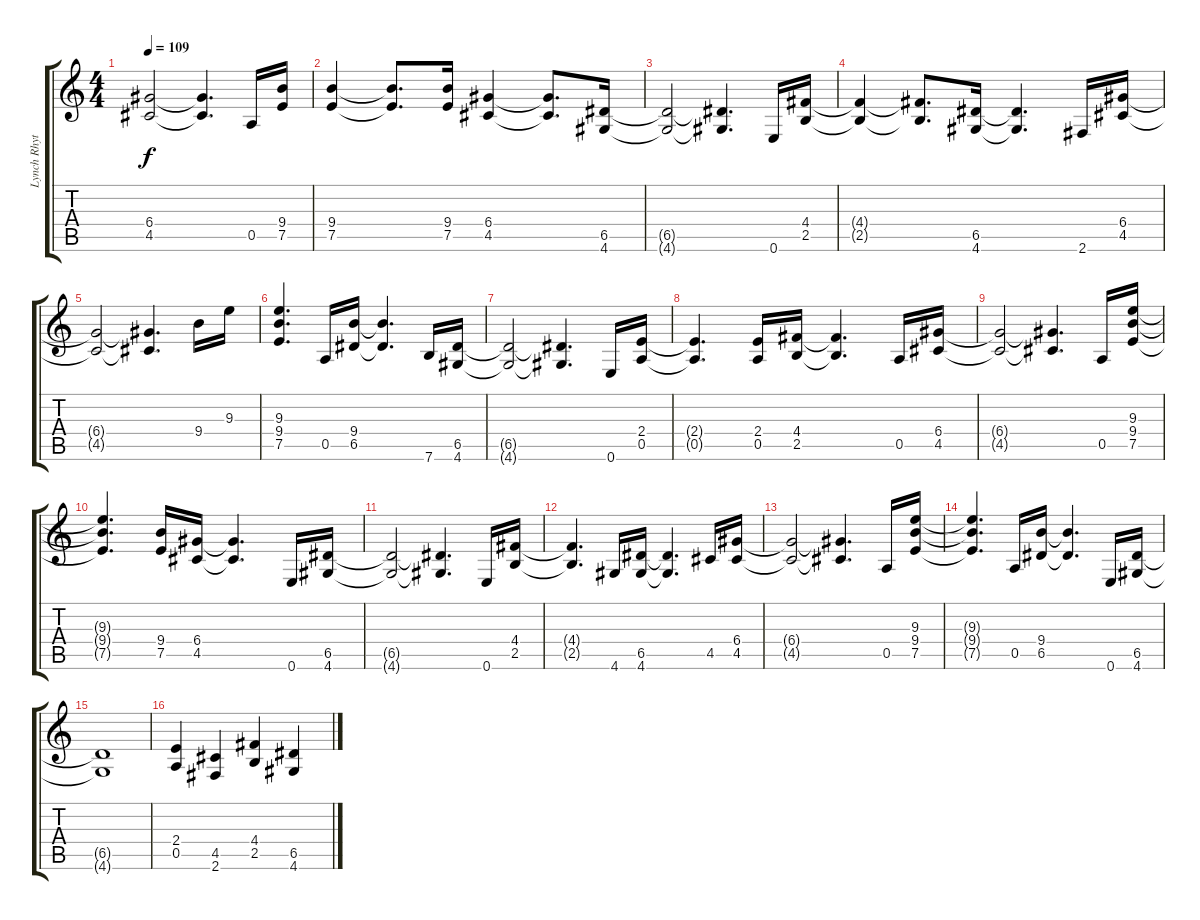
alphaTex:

\track ("Lynch Rhythm" "Lynch Rhyt") {instrument distortionguitar}
\staff {score tabs}
\tuning (E4 B3 G3 D3 A2 E2) {hide}
\ts (4 4)
\tempo 109
\clef g2
\ks c
(6.4 4.5).2{dy f} (6.4{t} 4.5{t}).4{d} 0.5.16 (9.4 7.5).16 |
(9.4 7.5).4 (9.4{t} 7.5{t}).8{d} (9.4 7.5).16 (6.4 4.5).4 (6.4{t} 4.5{t}).8{d} (6.5 4.6).16 |
(6.5{t} 4.6{t}).2 (6.5{t} 4.6{t}).4{d} 0.6.16 (4.4 2.5).16 |
(4.4{t} 2.5{t}).4 (4.4{t} 2.5{t}).8{d} (6.5 4.6).16 (6.5{t} 4.6{t}).4{d} 2.6.16 (6.4 4.5).16 |
(6.4{t} 4.5{t}).2 (6.4{t} 4.5{t}).4{d} 9.4.16 9.3.16 |
(9.3 9.4 7.5).4{d} 0.5.16 (9.4 6.5).16 (9.4{t} 6.5{t}).4{d} 7.6.16 (6.5 4.6).16 |
(6.5{t} 4.6{t}).2 (6.5{t} 4.6{t}).4{d} 0.6.16 (2.4 0.5).16 |
(2.4{t} 0.5{t}).4{d} (2.4 0.5).16 (4.4 2.5).16 (4.4{t} 2.5{t}).4{d} 0.5.16 (6.4 4.5).16 |
(6.4{t} 4.5{t}).2 (6.4{t} 4.5{t}).4{d} 0.5.16 (9.3 9.4 7.5).16 |
(9.3{t} 9.4{t} 7.5{t}).4{d} (9.4 7.5).16 (6.4 4.5).16 (6.4{t} 4.5{t}).4{d} 0.6.16 (6.5 4.6).16 |
(6.5{t} 4.6{t}).2 (6.5{t} 4.6{t}).4{d} 0.6.16 (4.4 2.5).16 |
(4.4{t} 2.5{t}).4{d} 4.6.16 (6.5 4.6).16 (6.5{t} 4.6{t}).4{d} 4.5.16 (6.4 4.5).16 |
(6.4{t} 4.5{t}).2 (6.4{t} 4.5{t}).4{d} 0.5.16 (9.3 9.4 7.5).16 |
(9.3{t} 9.4{t} 7.5{t}).4{d} 0.5.16 (9.4 6.5).16 (9.4{t} 6.5{t}).4{d} 0.6.16 (6.5 4.6).16 |
(6.5{t} 4.6{t}).1 |
(2.4 0.5).4 (4.5 2.6).4 (4.4 2.5).4 (6.5 4.6).4
